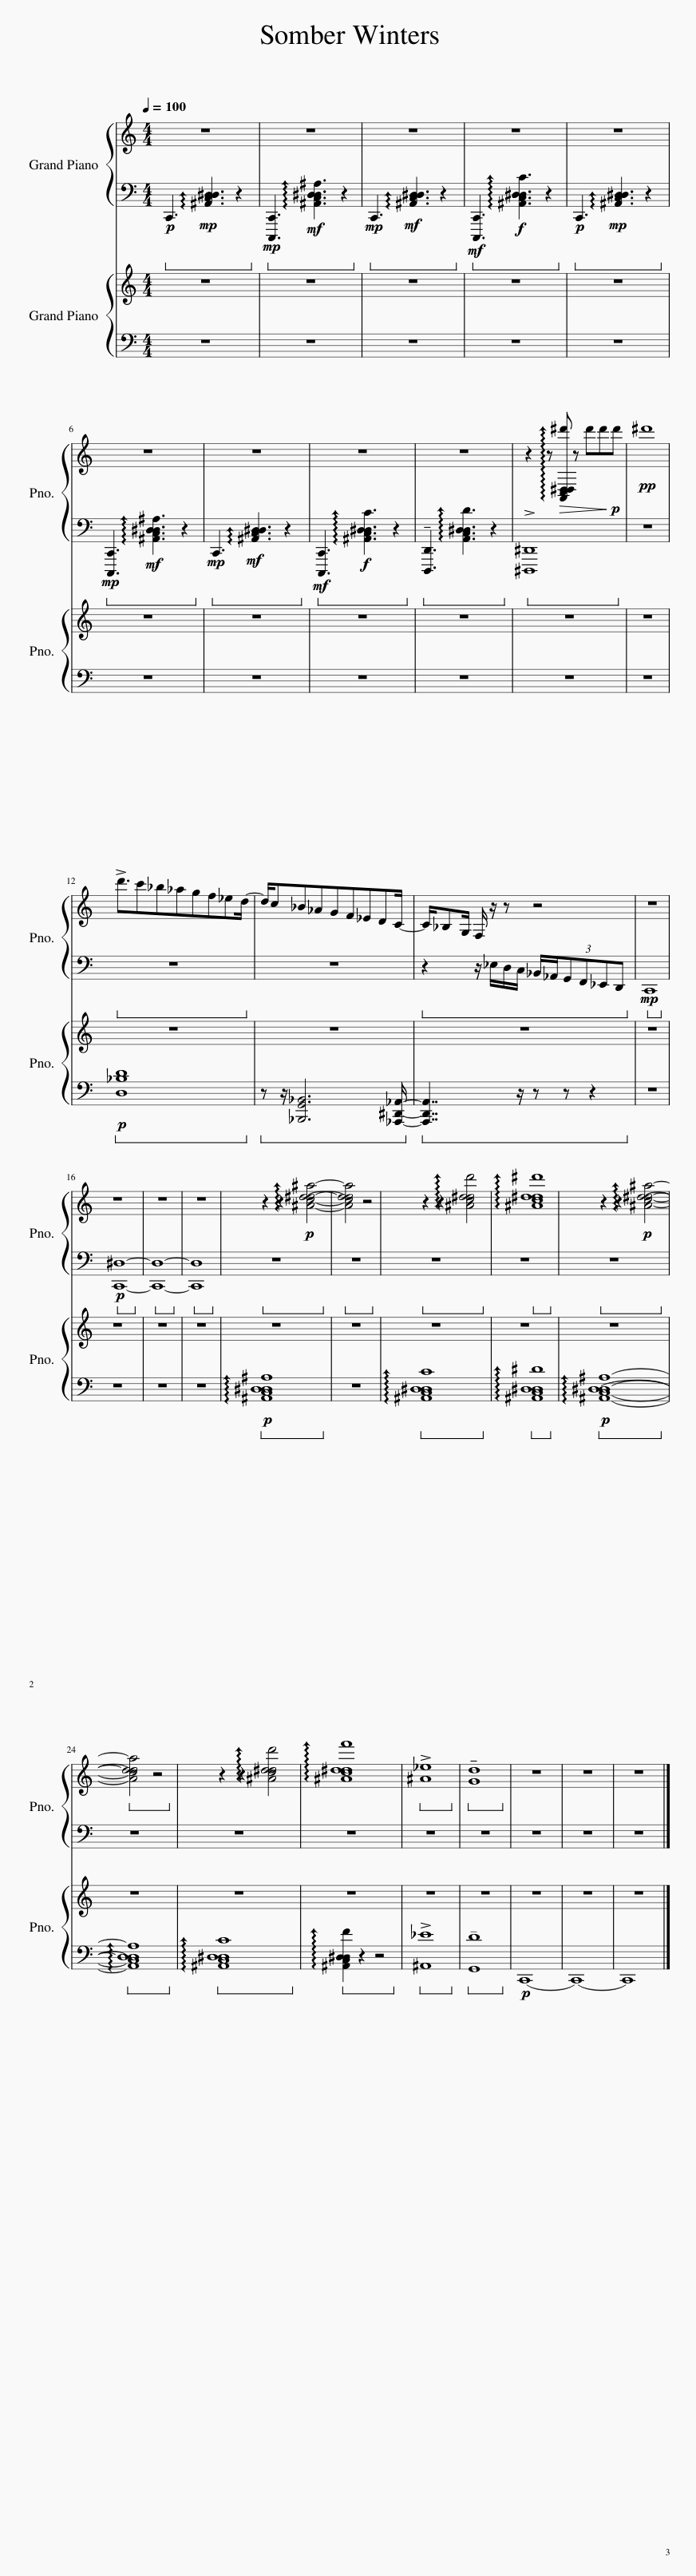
X:1
%%score { 1 | 2 } 3
L:1/8
Q:1/4=100
M:4/4
I:linebreak $
K:C
V:1 treble
V:2 bass
V:3 bass
V:1
 z8 | z8 | z8 | z8 | z8 |$ %5
 z8 | z8 | z8 | z8 | z2 z!>(! !arpeggio![A,,C,D,^D,^d'] z d'd'!>)!!p!d' | %10
!pp! ^d'8 |$ !>!d'3/2c'_b_agf_ed/- | d/c_B_AGF_EDC/- | C/_B,G,/ F,/ z/ z z4 | z8 |$ %15
 z8 | z8 | z8 | z2 z2!p! !arpeggio![^Acd^d^a]4- | [Acdda]4 z4 | %20
 z2 z2 !arpeggio![^Acd^dd']4 | !arpeggio![^Acd^d^d']8 | z2 z2!p! !arpeggio![^Acd^d^a]4- |$ [Acdda]4 z4 | z2 z2 !arpeggio![^Acd^dd']4 | %25
 !arpeggio![^Acd^df']8 | !>![^A_e]8 | !tenuto![Gd]8 | z8 | z8 | %30
 z8 |] %31
V:2
!p!!ped! C,,3!mp! !arpeggio![^A,,C,D,^D,]3 z2!ped-up! |!mp!!ped! [C,,,C,,]3!mf! !arpeggio![^A,,C,D,^D,^A,]3 z2!ped-up! |!mp!!ped! C,,3!mf! !arpeggio![^A,,C,D,^D,]3 z2!ped-up! |!mf!!ped! [C,,,C,,]3!f! !arpeggio![^A,,C,D,^D,C]3 z2!ped-up! |!p!!ped! C,,3!mp! !arpeggio![^A,,C,D,^D,]3 z2!ped-up! |$ %5
!mp!!ped! [C,,,C,,]3!mf! !arpeggio![^A,,C,D,^D,^A,]3 z2!ped-up! |!mp!!ped! C,,3!mf! !arpeggio![^A,,C,D,^D,]3 z2!ped-up! |!mf!!ped! [C,,,C,,]3!f! !arpeggio![^A,,C,D,^D,C]3 z2!ped-up! |!ped! !tenuto![D,,,D,,]3 !arpeggio![A,,C,D,^D,D]3 z2!ped-up! |!ped! !>![^D,,,^D,,]8!ped-up! | %10
 z8 |$!ped! z8!ped-up! | z8 |!ped! z2 z/ _E,/D,/C,/ _B,,/_A,,/(3G,,F,,_E,,D,,!ped-up! |!mp!!ped! C,,8!ped-up! |$ %15
!p!!ped! [C,,^D,]8-!ped-up! |!ped! [C,,D,]8-!ped-up! |!ped! [C,,D,]8!ped-up! |!ped! z8!ped-up! |!ped! z8!ped-up! | %20
!ped! z8!ped-up! |!ped! z8!ped-up! |!ped! z8!ped-up! |$!ped! z8!ped-up! | z8 | %25
 z8 |!ped! z8!ped-up! |!ped! z8!ped-up! | z8 | z8 | %30
 z8 |] %31
V:3
 z8 | z8 | z8 | z8 | z8 |$ %5
 z8 | z8 | z8 | z8 | z8 | %10
 z8 |$!p!!ped! [D,_B,D]8!ped-up! |!ped! z z/ [_B,,,G,,_B,,]6 [_A,,,^D,,_A,,]/-!ped-up! |!ped! [A,,,D,,A,,]7/2 z/ z z z2!ped-up! | z8 |$ %15
 z8 | z8 | z8 |!p!!ped! !arpeggio![^A,,C,D,^D,^A,]8!ped-up! | z8 | %20
!ped! !arpeggio![^A,,C,D,^D,C]8!ped-up! |!ped! !arpeggio![^A,,C,D,^D,^D]8!ped-up! |!p!!ped! !arpeggio![^A,,C,D,^D,^A,]8-!ped-up! |$!ped! !arpeggio![A,,C,D,D,A,]8!ped-up! |!ped! !arpeggio![^A,,C,D,^D,C]8!ped-up! | %25
!ped! !arpeggio![^A,,C,D,^D,F]2 z2 z4!ped-up! |!ped! !>![^A,,_E]8!ped-up! |!ped! !tenuto![G,,D]8!ped-up! |!p! C,,8- | C,,8- | %30
 C,,8 |] %31
